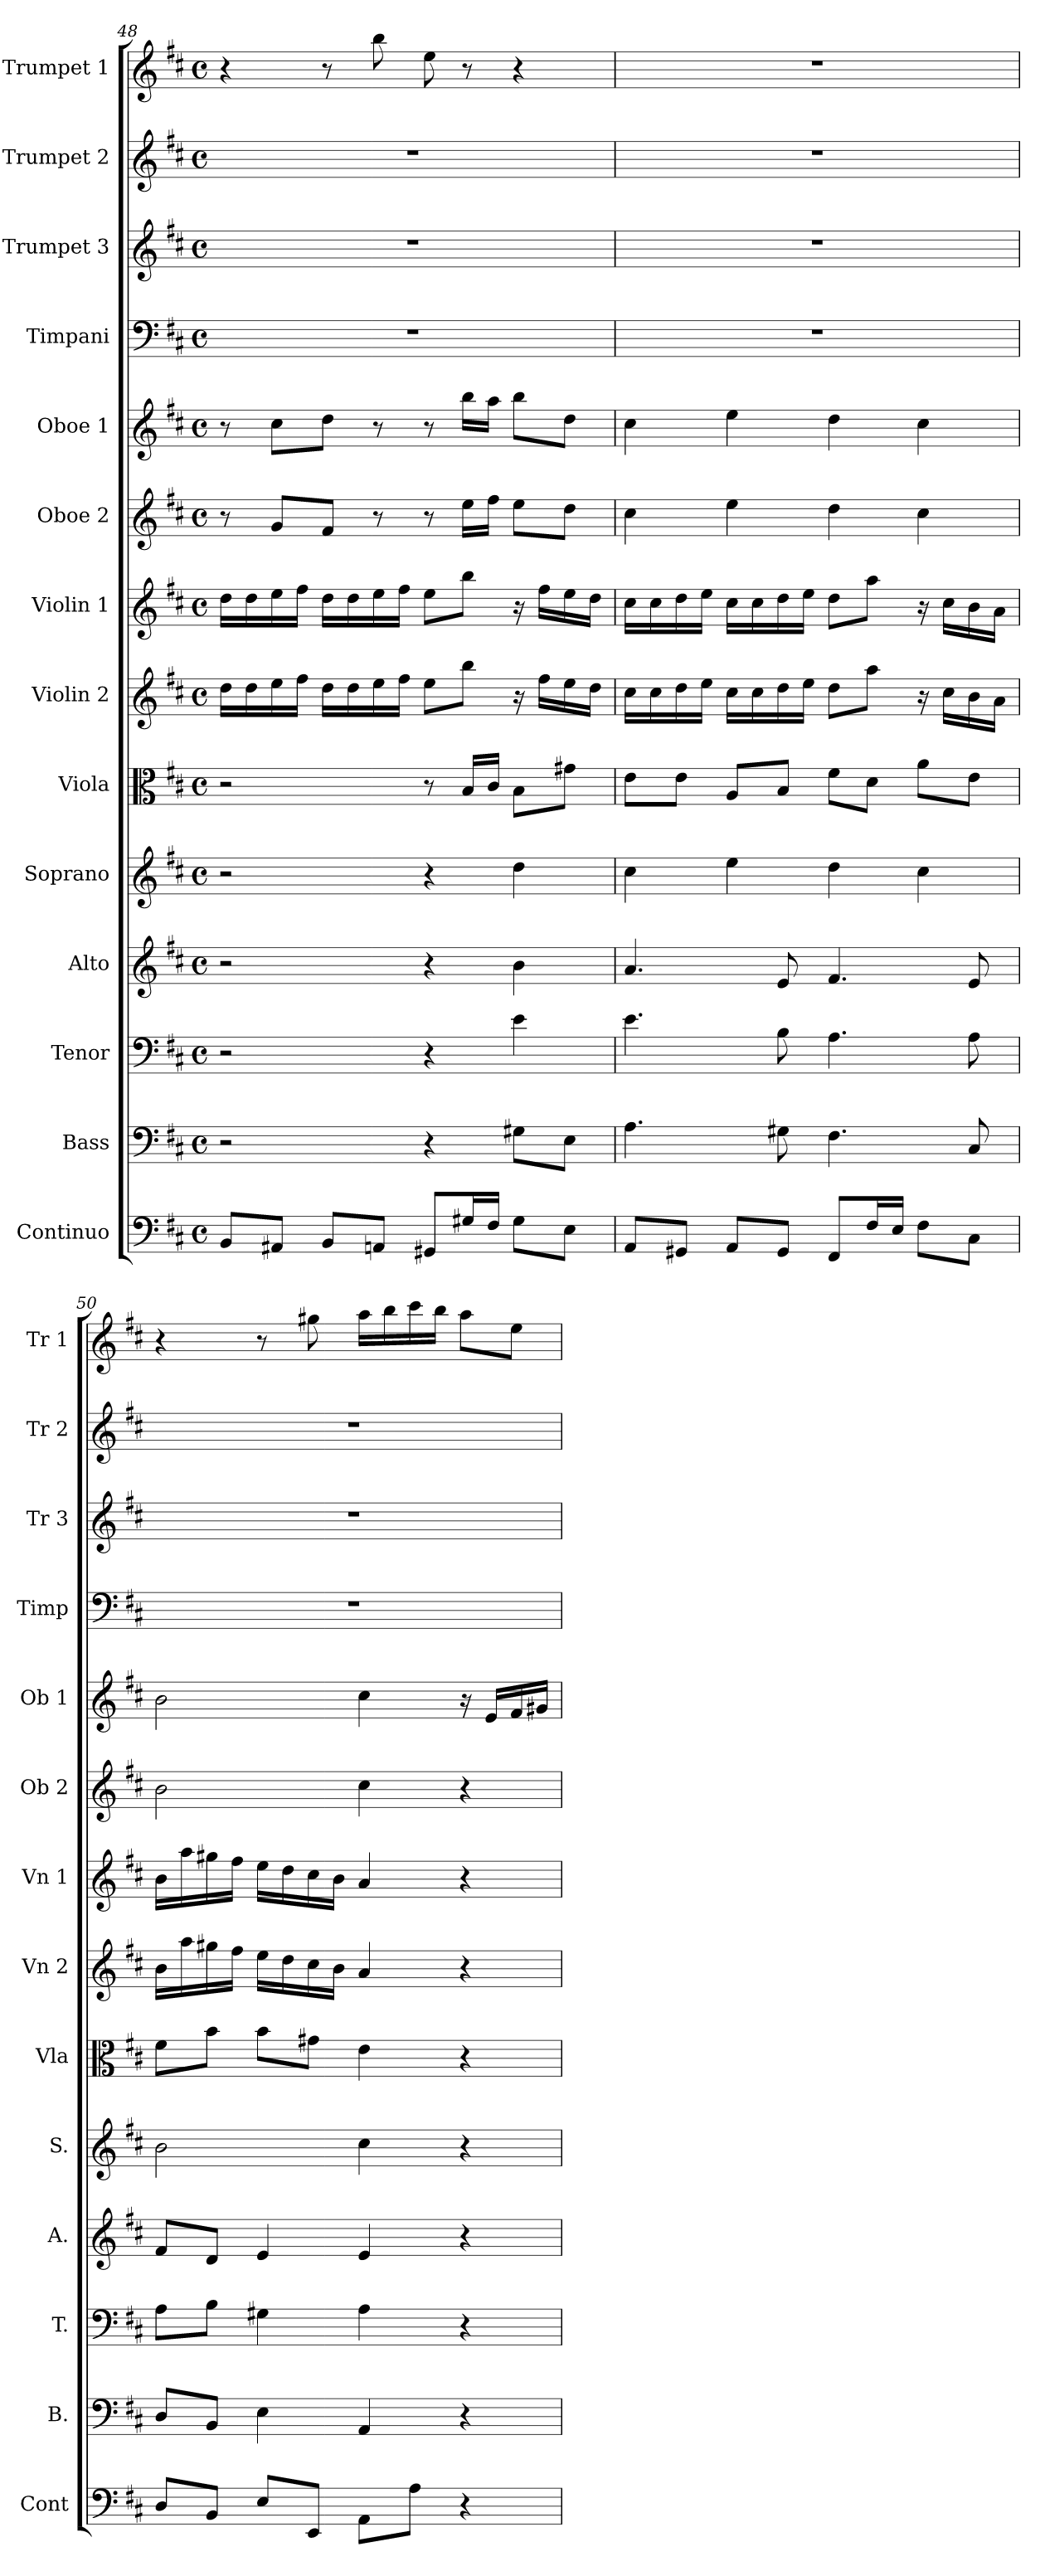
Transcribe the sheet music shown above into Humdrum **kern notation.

**kern	**kern	**kern	**kern	**kern	**kern	**kern	**kern	**kern	**kern	**kern	**kern	**kern	**kern
*part14	*part13	*part12	*part11	*part10	*part9	*part8	*part7	*part6	*part5	*part4	*part3	*part2	*part1
*staff14	*staff13	*staff12	*staff11	*staff10	*staff9	*staff8	*staff7	*staff6	*staff5	*staff4	*staff3	*staff2	*staff1
*I"Continuo	*I"Bass	*I"Tenor	*I"Alto	*I"Soprano	*I"Viola	*I"Violin 2	*I"Violin 1	*I"Oboe 2	*I"Oboe 1	*I"Timpani	*I"Trumpet 3	*I"Trumpet 2	*I"Trumpet 1
*I'Cont	*I'B.	*I'T.	*I'A.	*I'S.	*I'Vla	*I'Vn 2	*I'Vn 1	*I'Ob 2	*I'Ob 1	*I'Timp	*I'Tr 3	*I'Tr 2	*I'Tr 1
!!LO:PB:g=z
*clefF4	*clefF4	*clefF4	*clefG2	*clefG2	*clefC3	*clefG2	*clefG2	*clefG2	*clefG2	*clefF4	*clefG2	*clefG2	*clefG2
*k[f#c#]	*k[f#c#]	*k[f#c#]	*k[f#c#]	*k[f#c#]	*k[f#c#]	*k[f#c#]	*k[f#c#]	*k[f#c#]	*k[f#c#]	*k[f#c#]	*k[f#c#]	*k[f#c#]	*k[f#c#]
*D:	*D:	*D:	*D:	*D:	*D:	*D:	*D:	*D:	*D:	*D:	*D:	*D:	*D:
*M4/4	*M4/4	*M4/4	*M4/4	*M4/4	*M4/4	*M4/4	*M4/4	*M4/4	*M4/4	*M4/4	*M4/4	*M4/4	*M4/4
*met(c)	*met(c)	*met(c)	*met(c)	*met(c)	*met(c)	*met(c)	*met(c)	*met(c)	*met(c)	*met(c)	*met(c)	*met(c)	*met(c)
=48	=48	=48	=48	=48	=48	=48	=48	=48	=48	=48	=48	=48	=48
8BB/L	2r	2r	2r	2r	2r	16dd\LL	16dd\LL	8r	8r	1r	1r	1r	4r
.	.	.	.	.	.	16dd\	16dd\	.	.	.	.	.	.
8AA#X/J	.	.	.	.	.	16ee\	16ee\	8g/L	8cc#\L	.	.	.	.
.	.	.	.	.	.	16ff#\JJ	16ff#\JJ	.	.	.	.	.	.
8BB/L	.	.	.	.	.	16dd\LL	16dd\LL	8f#/J	8dd\J	.	.	.	8r
.	.	.	.	.	.	16dd\	16dd\	.	.	.	.	.	.
8AAn/J	.	.	.	.	.	16ee\	16ee\	8r	8r	.	.	.	8bb\
.	.	.	.	.	.	16ff#\JJ	16ff#\JJ	.	.	.	.	.	.
8GG#X/L	4r	4r	4r	4r	8r	8ee\L	8ee\L	8r	8r	.	.	.	8ee\
16G#X/L	.	.	.	.	16B/LL	8bb\J	8bb\J	16ee\LL	16bb\LL	.	.	.	8r
16F#/JJ	.	.	.	.	16c#/JJ	.	.	16ff#\JJ	16aa\JJ	.	.	.	.
8G#\L	8G#X\L	4e\	4b\	4dd\	8B\L	16r	16r	8ee\L	8bb\L	.	.	.	4r
.	.	.	.	.	.	16ff#\LL	16ff#\LL	.	.	.	.	.	.
8E\J	8E\J	.	.	.	8g#X\J	16ee\	16ee\	8dd\J	8dd\J	.	.	.	.
.	.	.	.	.	.	16dd\JJ	16dd\JJ	.	.	.	.	.	.
=49	=49	=49	=49	=49	=49	=49	=49	=49	=49	=49	=49	=49	=49
8AA/L	4.A\	4.e\	4.a/	4cc#\	8e\L	16cc#\LL	16cc#\LL	4cc#\	4cc#\	1r	1r	1r	1r
.	.	.	.	.	.	16cc#\	16cc#\	.	.	.	.	.	.
8GG#X/J	.	.	.	.	8e\J	16dd\	16dd\	.	.	.	.	.	.
.	.	.	.	.	.	16ee\JJ	16ee\JJ	.	.	.	.	.	.
8AA/L	.	.	.	4ee\	8A/L	16cc#\LL	16cc#\LL	4ee\	4ee\	.	.	.	.
.	.	.	.	.	.	16cc#\	16cc#\	.	.	.	.	.	.
8GG#/J	8G#X\	8B\	8e/	.	8B/J	16dd\	16dd\	.	.	.	.	.	.
.	.	.	.	.	.	16ee\JJ	16ee\JJ	.	.	.	.	.	.
8FF#/L	4.F#\	4.A\	4.f#/	4dd\	8f#\L	8dd\L	8dd\L	4dd\	4dd\	.	.	.	.
16F#/L	.	.	.	.	8d\J	8aa\J	8aa\J	.	.	.	.	.	.
16E/JJ	.	.	.	.	.	.	.	.	.	.	.	.	.
8F#\L	.	.	.	4cc#\	8a\L	16r	16r	4cc#\	4cc#\	.	.	.	.
.	.	.	.	.	.	16cc#\LL	16cc#\LL	.	.	.	.	.	.
8C#\J	8C#/	8A\	8e/	.	8e\J	16b\	16b\	.	.	.	.	.	.
.	.	.	.	.	.	16a\JJ	16a\JJ	.	.	.	.	.	.
!!LO:PB:g=z
=50	=50	=50	=50	=50	=50	=50	=50	=50	=50	=50	=50	=50	=50
8D/L	8D/L	8A\L	8f#/L	2b\	8f#\L	16b\LL	16b\LL	2b\	2b\	1r	1r	1r	4r
.	.	.	.	.	.	16aa\	16aa\	.	.	.	.	.	.
8BB/J	8BB/J	8B\J	8d/J	.	8b\J	16gg#X\	16gg#X\	.	.	.	.	.	.
.	.	.	.	.	.	16ff#\JJ	16ff#\JJ	.	.	.	.	.	.
8E/L	4E\	4G#X\	4e/	.	8b\L	16ee\LL	16ee\LL	.	.	.	.	.	8r
.	.	.	.	.	.	16dd\	16dd\	.	.	.	.	.	.
8EE/J	.	.	.	.	8g#X\J	16cc#\	16cc#\	.	.	.	.	.	8gg#X\
.	.	.	.	.	.	16b\JJ	16b\JJ	.	.	.	.	.	.
8AA\L	4AA/	4A\	4e/	4cc#\	4e\	4a/	4a/	4cc#\	4cc#\	.	.	.	16aa\LL
.	.	.	.	.	.	.	.	.	.	.	.	.	16bb\
8A\J	.	.	.	.	.	.	.	.	.	.	.	.	16ccc#\
.	.	.	.	.	.	.	.	.	.	.	.	.	16bb\JJ
4r	4r	4r	4r	4r	4r	4r	4r	4r	16r	.	.	.	8aa\L
.	.	.	.	.	.	.	.	.	16e/LL	.	.	.	.
.	.	.	.	.	.	.	.	.	16f#/	.	.	.	8ee\J
.	.	.	.	.	.	.	.	.	16g#X/JJ	.	.	.	.
=	=	=	=	=	=	=	=	=	=	=	=	=	=
*-	*-	*-	*-	*-	*-	*-	*-	*-	*-	*-	*-	*-	*-
